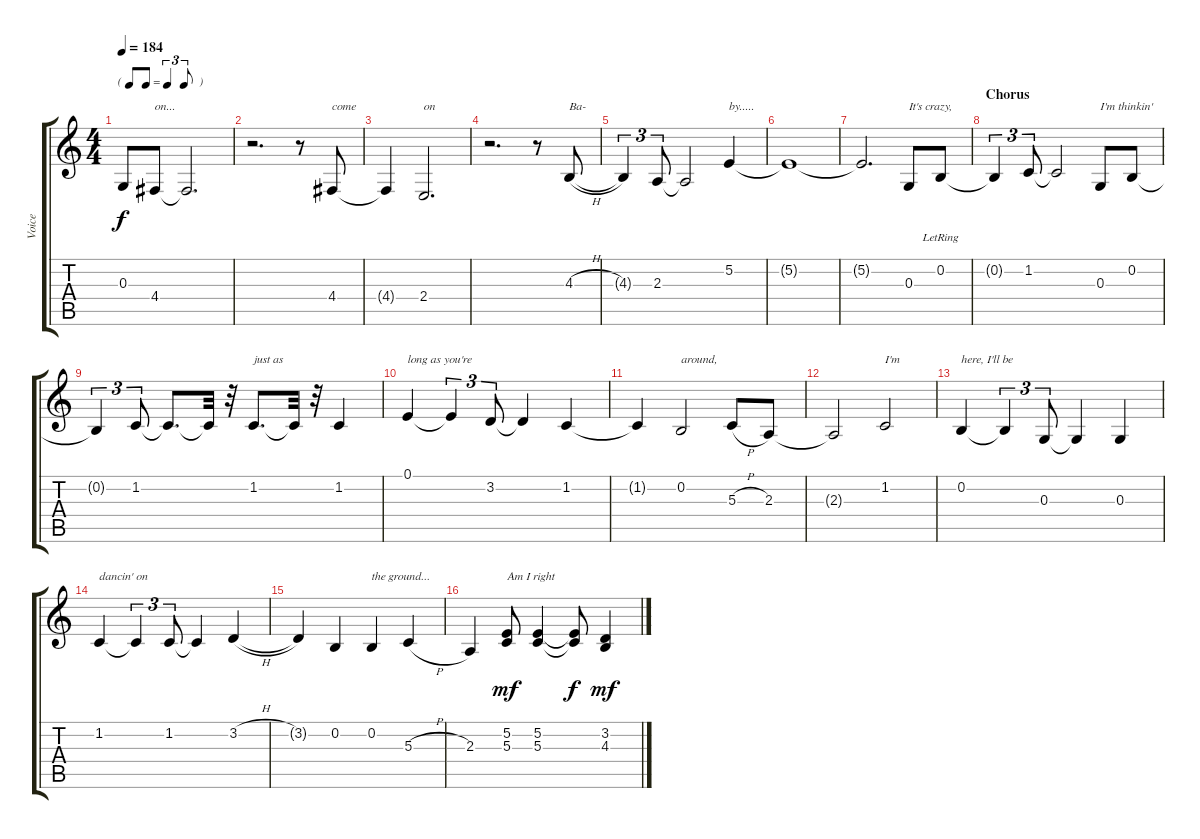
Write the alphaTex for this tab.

\track ("Voice" "Voice") {instrument clarinet}
\staff {score tabs}
\tuning (E4 B3 G3 D3 A2 E2) {hide}
\ts (4 4)
\tf triplet8th
\tempo 184
\clef g2
\ks c
0.3{t}.8{dy f} 4.4.8{txt "on..."} 4.4{t}.2{d} |
r.2{d} r.8 4.4.8{txt "come"} |
4.4{t}.4 2.4.2{d txt "on"} |
r.2{d} r.8 4.3{h}.8{txt "Ba-"} |
4.3{t}.4{tu (3 2)} 2.3.8{tu (3 2)} 2.3{t}.2 5.2.4{txt "by....."} |
5.2{t}.1 |
5.2{t}.2{d} 0.3.8{txt "It's crazy,"} 0.2{lr}.8 |
\section ("" "Chorus")
0.2{t}.4{tu (3 2)} 1.2.8{tu (3 2)} 1.2{t}.2 0.3.8{txt "I'm thinkin'"} 0.2.8 |
0.2{t}.4{tu (3 2)} 1.2.8{tu (3 2)} 1.2{t}.8{d} 1.2{t}.32 r.32 1.2.8{d txt "just as"} 1.2{t}.32 r.32 1.2.4 |
0.1.4{txt "long as you're"} 0.1{t}.4{tu (3 2)} 3.2.8{tu (3 2)} 3.2{t}.4 1.2.4 |
1.2{t}.4 0.2.2{txt "around,"} 5.3{h}.8 2.3.8 |
2.3{t}.2 1.2.2{txt "I'm"} |
0.2.4{txt "here, I'll be"} 0.2{t}.4{tu (3 2)} 0.3.8{tu (3 2)} 0.3{t}.4 0.3.4 |
1.2.4{txt "dancin' on"} 1.2{t}.4{tu (3 2)} 1.2.8{tu (3 2)} 1.2{t}.4 3.2{h}.4 |
3.2{t}.4 0.2.4 0.2.4{txt "the ground..."} 5.3{h}.4 |
2.3.4 (5.2 5.3).8{txt "Am I right" dy mf} (5.2 5.3).4 (5.2{t} 5.3{t}).8{dy f} (3.2 4.3).4{dy mf}
